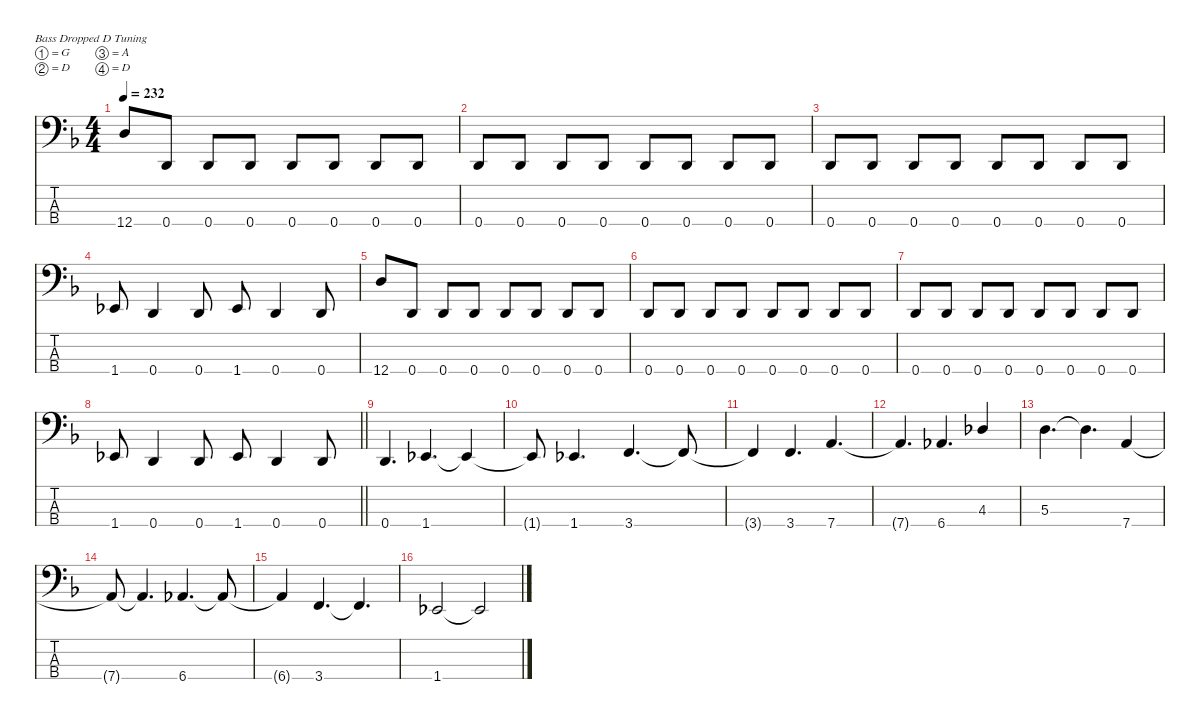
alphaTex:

\hideDynamics
\bracketExtendMode nobrackets
\singleTrackTrackNamePolicy hidden
\multiTrackTrackNamePolicy hidden
\firstSystemTrackNameMode fullname
\firstSystemTrackNameOrientation horizontal
\otherSystemsTrackNameOrientation horizontal
\track ("Bass" "E-Bass") {defaultSystemsLayout 8 instrument electricbassfinger}
\staff {score tabs}
\tuning (G2 D2 A1 D1)
\ts (4 4)
\tempo 232
\clef f4
\ks dminor
12.4{acc forcenatural}.8{dy f beam Up} 0.4{acc forcenatural}.8{beam Up} 0.4{acc forcenatural}.8{beam Up} 0.4{acc forcenatural}.8{beam Up} 0.4{acc forcenatural}.8{beam Up} 0.4{acc forcenatural}.8{beam Up} 0.4{acc forcenatural}.8{beam Up} 0.4{acc forcenatural}.8{beam Up} |
0.4{acc forcenatural}.8{beam Up} 0.4{acc forcenatural}.8{beam Up} 0.4{acc forcenatural}.8{beam Up} 0.4{acc forcenatural}.8{beam Up} 0.4{acc forcenatural}.8{beam Up} 0.4{acc forcenatural}.8{beam Up} 0.4{acc forcenatural}.8{beam Up} 0.4{acc forcenatural}.8{beam Up} |
0.4{acc forcenatural}.8{beam Up} 0.4{acc forcenatural}.8{beam Up} 0.4{acc forcenatural}.8{beam Up} 0.4{acc forcenatural}.8{beam Up} 0.4{acc forcenatural}.8{beam Up} 0.4{acc forcenatural}.8{beam Up} 0.4{acc forcenatural}.8{beam Up} 0.4{acc forcenatural}.8{beam Up} |
1.4{acc b}.8{beam Up} 0.4{acc forcenatural}.4{beam Up} 0.4{acc forcenatural}.8{beam Up} 1.4{acc b}.8{beam Up} 0.4{acc forcenatural}.4{beam Up} 0.4{acc forcenatural}.8{beam Up} |
12.4{acc forcenatural}.8{beam Up} 0.4{acc forcenatural}.8{beam Up} 0.4{acc forcenatural}.8{beam Up} 0.4{acc forcenatural}.8{beam Up} 0.4{acc forcenatural}.8{beam Up} 0.4{acc forcenatural}.8{beam Up} 0.4{acc forcenatural}.8{beam Up} 0.4{acc forcenatural}.8{beam Up} |
0.4{acc forcenatural}.8{beam Up} 0.4{acc forcenatural}.8{beam Up} 0.4{acc forcenatural}.8{beam Up} 0.4{acc forcenatural}.8{beam Up} 0.4{acc forcenatural}.8{beam Up} 0.4{acc forcenatural}.8{beam Up} 0.4{acc forcenatural}.8{beam Up} 0.4{acc forcenatural}.8{beam Up} |
0.4{acc forcenatural}.8{beam Up} 0.4{acc forcenatural}.8{beam Up} 0.4{acc forcenatural}.8{beam Up} 0.4{acc forcenatural}.8{beam Up} 0.4{acc forcenatural}.8{beam Up} 0.4{acc forcenatural}.8{beam Up} 0.4{acc forcenatural}.8{beam Up} 0.4{acc forcenatural}.8{beam Up} |
\barLineRight lightlight
1.4{acc b}.8{beam Up} 0.4{acc forcenatural}.4{beam Up} 0.4{acc forcenatural}.8{beam Up} 1.4{acc b}.8{beam Up} 0.4{acc forcenatural}.4{beam Up} 0.4{acc forcenatural}.8{beam Up} |
0.4{acc forcenatural}.4{d beam Up} 1.4{acc b}.4{d beam Up} 1.4{t acc b}.4{beam Up} |
1.4{t acc b}.8{beam Up} 1.4{acc b}.4{d beam Up} 3.4{acc forcenatural}.4{d beam Up} 3.4{t acc forcenatural}.8{beam Up} |
3.4{t acc forcenatural}.4{beam Up} 3.4{acc forcenatural}.4{d beam Up} 7.4{acc forcenatural}.4{d beam Up} |
7.4{t acc forcenatural}.4{d beam Up} 6.4{acc b}.4{d beam Up} 4.3{acc b}.4{beam Up} |
5.3{acc forcenatural}.4{d beam Down} 5.3{t acc forcenatural}.4{d beam Down} 7.4{acc forcenatural}.4{beam Up} |
7.4{t acc forcenatural}.8{beam Up} 7.4{t acc forcenatural}.4{d beam Up} 6.4{acc b}.4{d beam Up} 6.4{t acc b}.8{beam Up} |
6.4{t acc b}.4{beam Up} 3.4{acc forcenatural}.4{d beam Up} 3.4{t acc forcenatural}.4{d beam Up} |
1.4{acc b}.2{beam Up} 1.4{t acc b}.2{beam Up}
